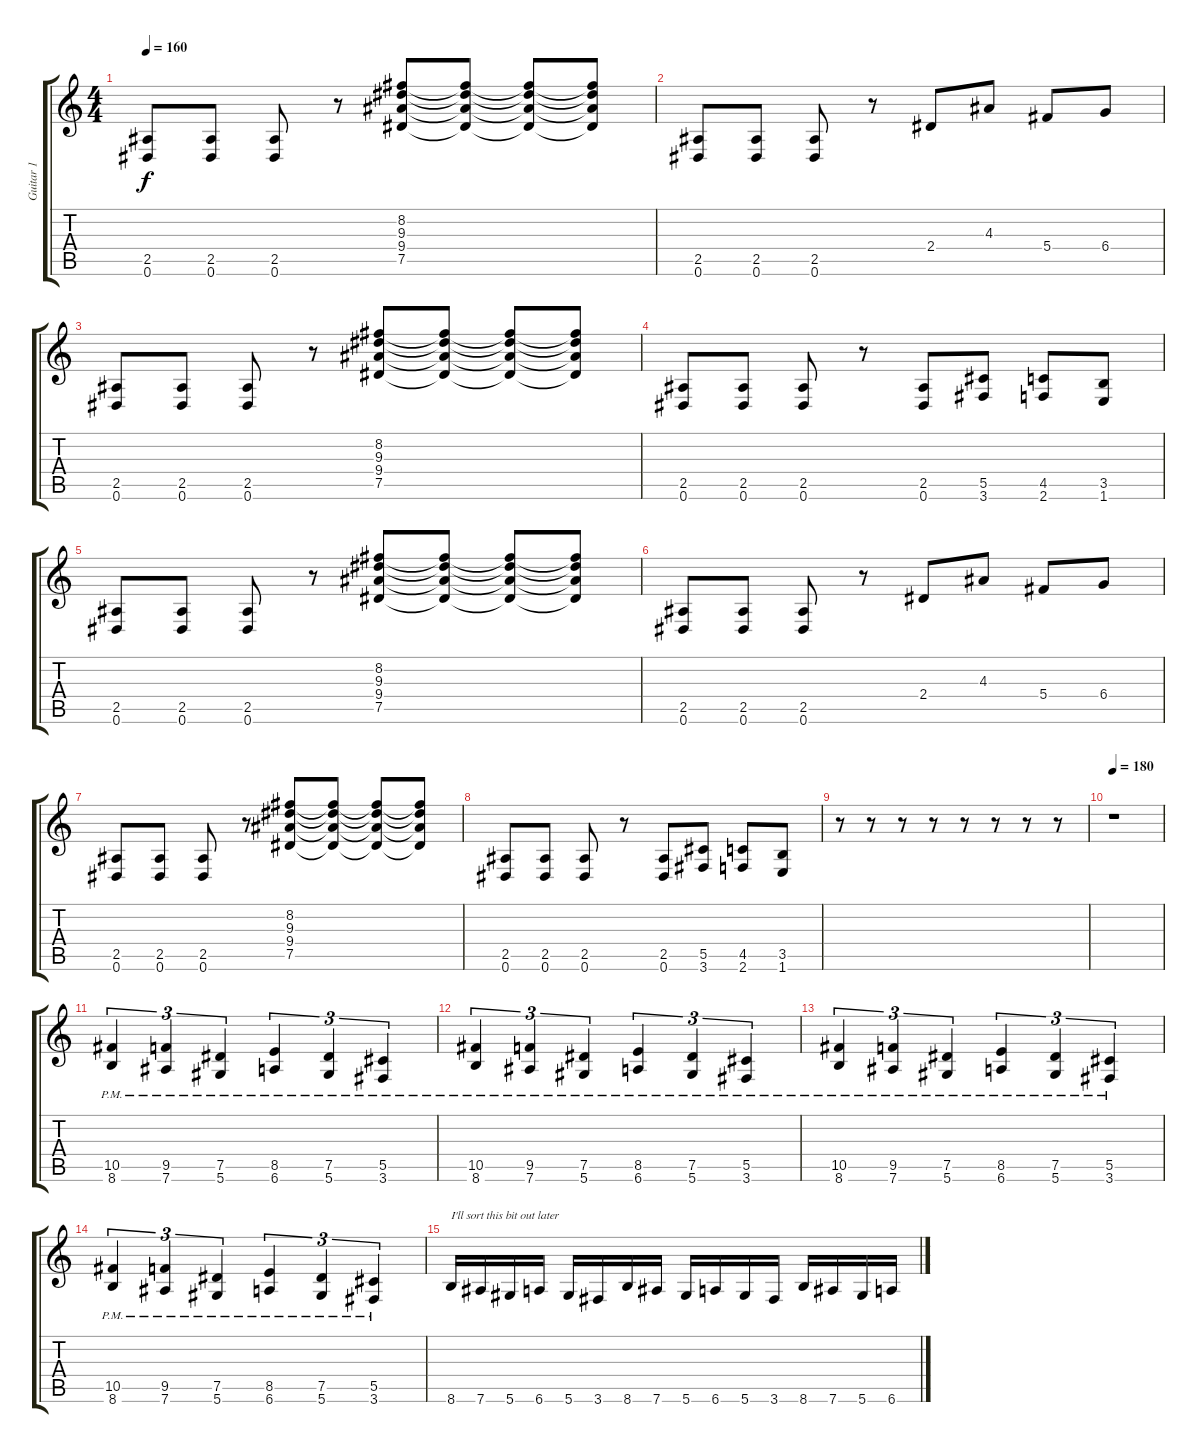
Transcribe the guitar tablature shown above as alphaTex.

\track ("Guitar 1" "Guitar 1") {instrument distortionguitar}
\staff {score tabs}
\tuning (Eb4 Bb3 Gb3 Db3 Ab2 Eb2) {hide}
\ts (4 4)
\tempo 160
\clef g2
\ks c
(2.5 0.6).8{dy f} (2.5 0.6).8 (2.5 0.6).8 r.8 (8.2 9.3 9.4 7.5).8 (8.2{t} 9.3{t} 9.4{t} 7.5{t}).8 (8.2{t} 9.3{t} 9.4{t} 7.5{t}).8 (8.2{t} 9.3{t} 9.4{t} 7.5{t}).8 |
(2.5 0.6).8 (2.5 0.6).8 (2.5 0.6).8 r.8 2.4.8 4.3.8 5.4.8 6.4.8 |
(2.5 0.6).8 (2.5 0.6).8 (2.5 0.6).8 r.8 (8.2 9.3 9.4 7.5).8 (8.2{t} 9.3{t} 9.4{t} 7.5{t}).8 (8.2{t} 9.3{t} 9.4{t} 7.5{t}).8 (8.2{t} 9.3{t} 9.4{t} 7.5{t}).8 |
(2.5 0.6).8 (2.5 0.6).8 (2.5 0.6).8 r.8 (2.5 0.6).8 (5.5 3.6).8 (4.5 2.6).8 (3.5 1.6).8 |
(2.5 0.6).8 (2.5 0.6).8 (2.5 0.6).8 r.8 (8.2 9.3 9.4 7.5).8 (8.2{t} 9.3{t} 9.4{t} 7.5{t}).8 (8.2{t} 9.3{t} 9.4{t} 7.5{t}).8 (8.2{t} 9.3{t} 9.4{t} 7.5{t}).8 |
(2.5 0.6).8 (2.5 0.6).8 (2.5 0.6).8 r.8 2.4.8 4.3.8 5.4.8 6.4.8 |
(2.5 0.6).8 (2.5 0.6).8 (2.5 0.6).8 r.8 (8.2 9.3 9.4 7.5).8 (8.2{t} 9.3{t} 9.4{t} 7.5{t}).8 (8.2{t} 9.3{t} 9.4{t} 7.5{t}).8 (8.2{t} 9.3{t} 9.4{t} 7.5{t}).8 |
(2.5 0.6).8 (2.5 0.6).8 (2.5 0.6).8 r.8 (2.5 0.6).8 (5.5 3.6).8 (4.5 2.6).8 (3.5 1.6).8 |
r.8 r.8 r.8 r.8 r.8 r.8 r.8 r.8 |
\tempo 180
r.1 |
(10.5{pm} 8.6{pm}).4{tu (3 2)} (9.5{pm} 7.6{pm}).4{tu (3 2)} (7.5{pm} 5.6{pm}).4{tu (3 2)} (8.5{pm} 6.6{pm}).4{tu (3 2)} (7.5{pm} 5.6{pm}).4{tu (3 2)} (5.5{pm} 3.6{pm}).4{tu (3 2)} |
(10.5{pm} 8.6{pm}).4{tu (3 2)} (9.5{pm} 7.6{pm}).4{tu (3 2)} (7.5{pm} 5.6{pm}).4{tu (3 2)} (8.5{pm} 6.6{pm}).4{tu (3 2)} (7.5{pm} 5.6{pm}).4{tu (3 2)} (5.5{pm} 3.6{pm}).4{tu (3 2)} |
(10.5{pm} 8.6{pm}).4{tu (3 2)} (9.5{pm} 7.6{pm}).4{tu (3 2)} (7.5{pm} 5.6{pm}).4{tu (3 2)} (8.5{pm} 6.6{pm}).4{tu (3 2)} (7.5{pm} 5.6{pm}).4{tu (3 2)} (5.5{pm} 3.6{pm}).4{tu (3 2)} |
(10.5{pm} 8.6{pm}).4{tu (3 2)} (9.5{pm} 7.6{pm}).4{tu (3 2)} (7.5{pm} 5.6{pm}).4{tu (3 2)} (8.5{pm} 6.6{pm}).4{tu (3 2)} (7.5{pm} 5.6{pm}).4{tu (3 2)} (5.5{pm} 3.6{pm}).4{tu (3 2)} |
8.6.16{txt "I'll sort this bit out later"} 7.6.16 5.6.16 6.6.16 5.6.16 3.6.16 8.6.16 7.6.16 5.6.16 6.6.16 5.6.16 3.6.16 8.6.16 7.6.16 5.6.16 6.6.16
